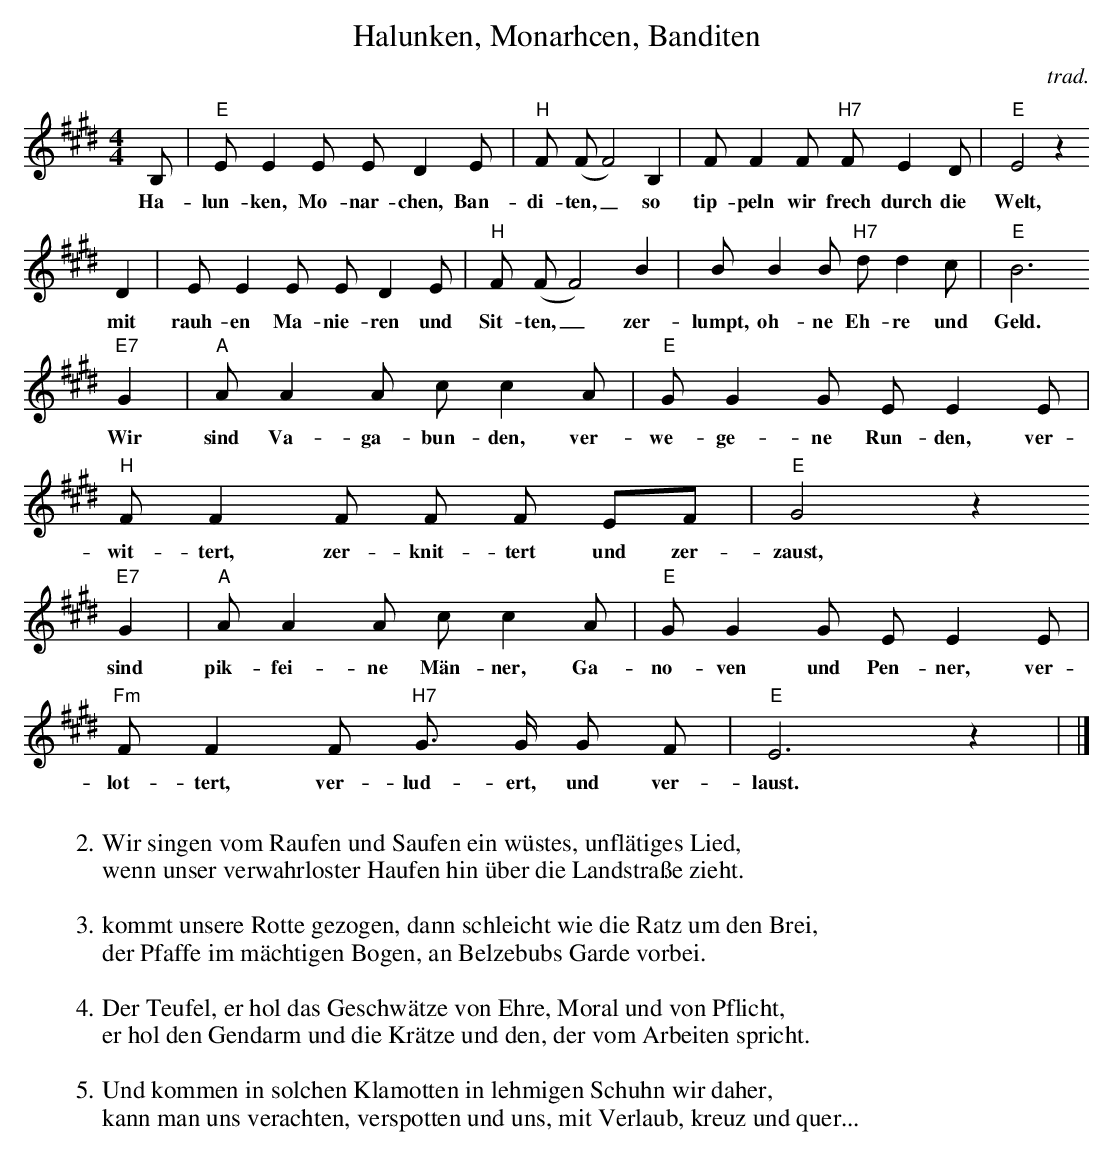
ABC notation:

X:1
T: Halunken, Monarhcen, Banditen
C: trad.
M:4/4
L:1/8
K:E
B,|"E"E E2 E E D2 E | "H"F (F F4) B,2 | F F2 F "H7" F E2 D | "E"E4 z2
w:Ha-lun-ken, Mo-nar-chen, Ban-di-ten,_ so tip-peln wir frech durch die Welt,
D2 | E E2 E E D2 E | "H"F (F F4) B2 | B B2 B "H7"d d2 c | "E"B6
w:mit rauh- en Ma-nie-ren und Sit-ten,_ zer-lumpt, oh-ne Eh-re und Geld.
"E7"G2 | "A" A A2 A c c2 A | "E"G G2 G E E2 E | "H"F F2 F F F EF | "E"G4 z2
w:Wir sind Va-ga-bun-den, ver-we-ge-ne Run-den, ver-wit-tert, zer-knit-tert und zer-zaust,
"E7"G2 | "A" A A2 A c c2 A | "E"G G2 G E E2 E | "Fm" F F2 F "H7" G> G G F | "E"E6 z2 |  |]
w:sind pik-fei-ne Män-ner, Ga-no-ven und Pen-ner, ver-lot-tert, ver-lud-ert, und ver-laust.
W:
W:2.Wir singen vom Raufen und Saufen ein wüstes, unflätiges Lied,
W:wenn unser verwahrloster Haufen hin über die Landstraße zieht.
W:
W:3.kommt unsere Rotte gezogen, dann schleicht wie die Ratz um den Brei,
W:der Pfaffe im mächtigen Bogen, an Belzebubs Garde vorbei.
W:
W:4.Der Teufel, er hol das Geschwätze von Ehre, Moral und von Pflicht,
W:er hol den Gendarm und die Krätze und den, der vom Arbeiten spricht.
W:
W:5.Und kommen in solchen Klamotten in lehmigen Schuhn wir daher,
W:kann man uns verachten, verspotten und uns, mit Verlaub, kreuz und quer...
